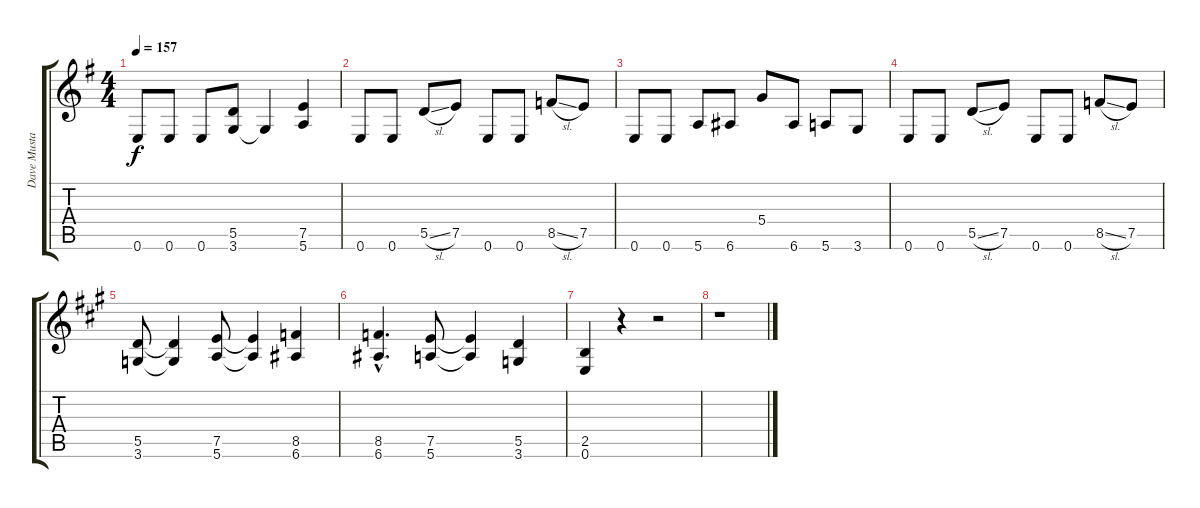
\track ("Dave Mustaine" "Dave Musta") {instrument distortionguitar}
\staff {score tabs}
\tuning (E4 B3 G3 D3 A2 E2) {hide}
\ts (4 4)
\tempo 157
\clef g2
\ks g
0.6.8{dy f} 0.6.8 0.6.8 (5.5 3.6).8 3.6{t}.4 (7.5 5.6).4 |
0.6.8 0.6.8 5.5{sl}.8 7.5.8 0.6.8 0.6.8 8.5{sl}.8 7.5.8 |
0.6.8 0.6.8 5.6.8 6.6.8 5.4.8 6.6.8 5.6.8 3.6.8 |
0.6.8 0.6.8 5.5{sl}.8 7.5.8 0.6.8 0.6.8 8.5{sl}.8 7.5.8 |
\ks a
(5.5 3.6).8 (5.5{t} 3.6{t}).4 (7.5 5.6).8 (7.5{t} 5.6{t}).4 (8.5 6.6).4 |
(8.5{hac} 6.6{hac}).4{d} (7.5 5.6).8 (7.5{t} 5.6{t}).4 (5.5 3.6).4 |
(2.5 0.6).4 r.4 r.2 |
r.1
